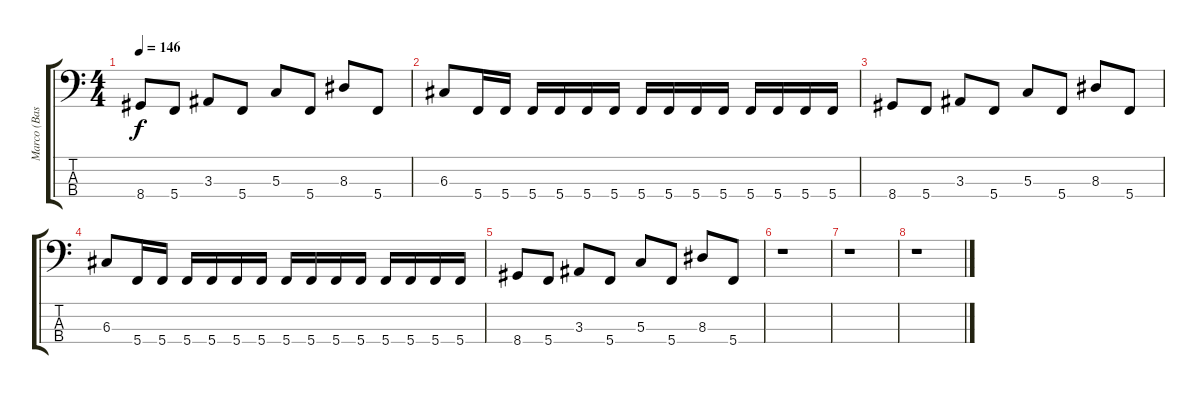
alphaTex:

\track ("Marco (Bass Guitar)" "Marco (Bas") {instrument electricbassfinger}
\staff {score tabs}
\tuning (F2 C2 G1 C1) {hide}
\ts (4 4)
\tempo 146
\clef f4
\ks c
8.4.8{dy f} 5.4.8 3.3.8 5.4.8 5.3.8 5.4.8 8.3.8 5.4.8 |
6.3.8 5.4.16 5.4.16 5.4.16 5.4.16 5.4.16 5.4.16 5.4.16 5.4.16 5.4.16 5.4.16 5.4.16 5.4.16 5.4.16 5.4.16 |
8.4.8 5.4.8 3.3.8 5.4.8 5.3.8 5.4.8 8.3.8 5.4.8 |
6.3.8 5.4.16 5.4.16 5.4.16 5.4.16 5.4.16 5.4.16 5.4.16 5.4.16 5.4.16 5.4.16 5.4.16 5.4.16 5.4.16 5.4.16 |
8.4.8 5.4.8 3.3.8 5.4.8 5.3.8 5.4.8 8.3.8 5.4.8 |
r.1 |
r.1 |
r.1
